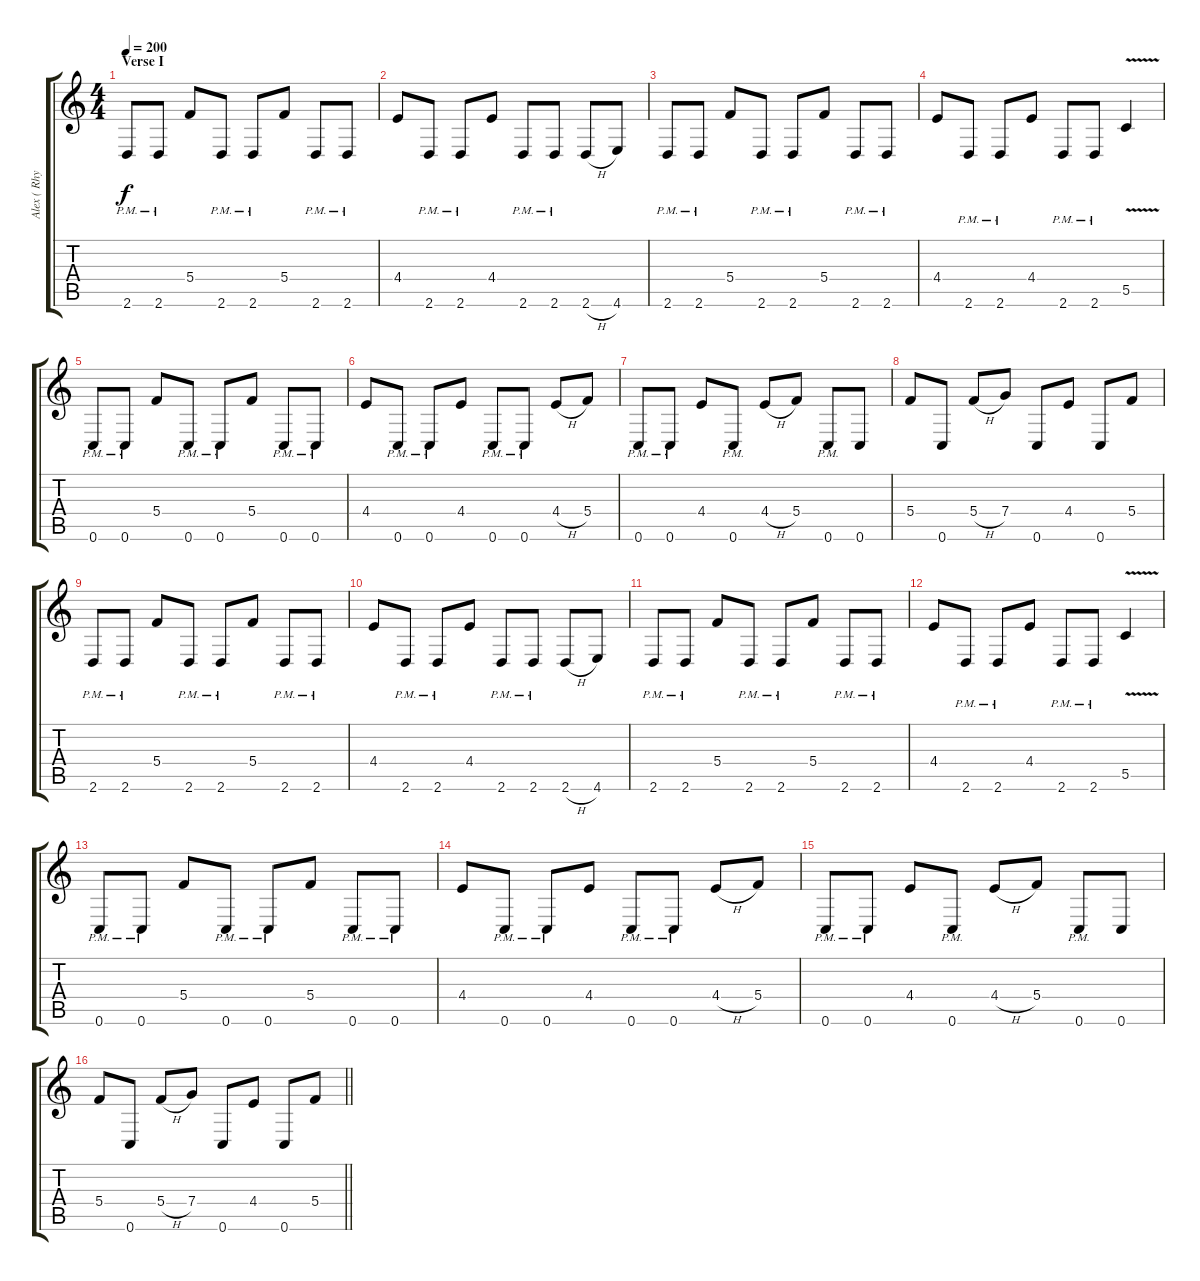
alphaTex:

\track ("Alex ( Rhytm)" "Alex ( Rhy") {instrument overdrivenguitar}
\staff {score tabs}
\tuning (D4 A3 F3 C3 G2 C2) {hide}
\ts (4 4)
\section ("" "Verse I")
\tempo 200
\clef g2
\ks c
2.6{pm}.8{dy f} 2.6{pm}.8 5.4.8 2.6{pm}.8 2.6{pm}.8 5.4.8 2.6{pm}.8 2.6{pm}.8 |
4.4.8 2.6{pm}.8 2.6{pm}.8 4.4.8 2.6{pm}.8 2.6{pm}.8 2.6{h}.8 4.6.8 |
2.6{pm}.8 2.6{pm}.8 5.4.8 2.6{pm}.8 2.6{pm}.8 5.4.8 2.6{pm}.8 2.6{pm}.8 |
4.4.8 2.6{pm}.8 2.6{pm}.8 4.4.8 2.6{pm}.8 2.6{pm}.8 5.5{v}.4 |
0.6{pm}.8 0.6{pm}.8 5.4.8 0.6{pm}.8 0.6{pm}.8 5.4.8 0.6{pm}.8 0.6{pm}.8 |
4.4.8 0.6{pm}.8 0.6{pm}.8 4.4.8 0.6{pm}.8 0.6{pm}.8 4.4{h}.8 5.4.8 |
0.6{pm}.8 0.6{pm}.8 4.4.8 0.6{pm}.8 4.4{h}.8 5.4.8 0.6{pm}.8 0.6.8 |
5.4.8 0.6.8 5.4{h}.8 7.4.8 0.6.8 4.4.8 0.6.8 5.4.8 |
2.6{pm}.8 2.6{pm}.8 5.4.8 2.6{pm}.8 2.6{pm}.8 5.4.8 2.6{pm}.8 2.6{pm}.8 |
4.4.8 2.6{pm}.8 2.6{pm}.8 4.4.8 2.6{pm}.8 2.6{pm}.8 2.6{h}.8 4.6.8 |
2.6{pm}.8 2.6{pm}.8 5.4.8 2.6{pm}.8 2.6{pm}.8 5.4.8 2.6{pm}.8 2.6{pm}.8 |
4.4.8 2.6{pm}.8 2.6{pm}.8 4.4.8 2.6{pm}.8 2.6{pm}.8 5.5{v}.4 |
0.6{pm}.8 0.6{pm}.8 5.4.8 0.6{pm}.8 0.6{pm}.8 5.4.8 0.6{pm}.8 0.6{pm}.8 |
4.4.8 0.6{pm}.8 0.6{pm}.8 4.4.8 0.6{pm}.8 0.6{pm}.8 4.4{h}.8 5.4.8 |
0.6{pm}.8 0.6{pm}.8 4.4.8 0.6{pm}.8 4.4{h}.8 5.4.8 0.6{pm}.8 0.6.8 |
\barLineRight lightlight
5.4.8 0.6.8 5.4{h}.8 7.4.8 0.6.8 4.4.8 0.6.8 5.4.8
